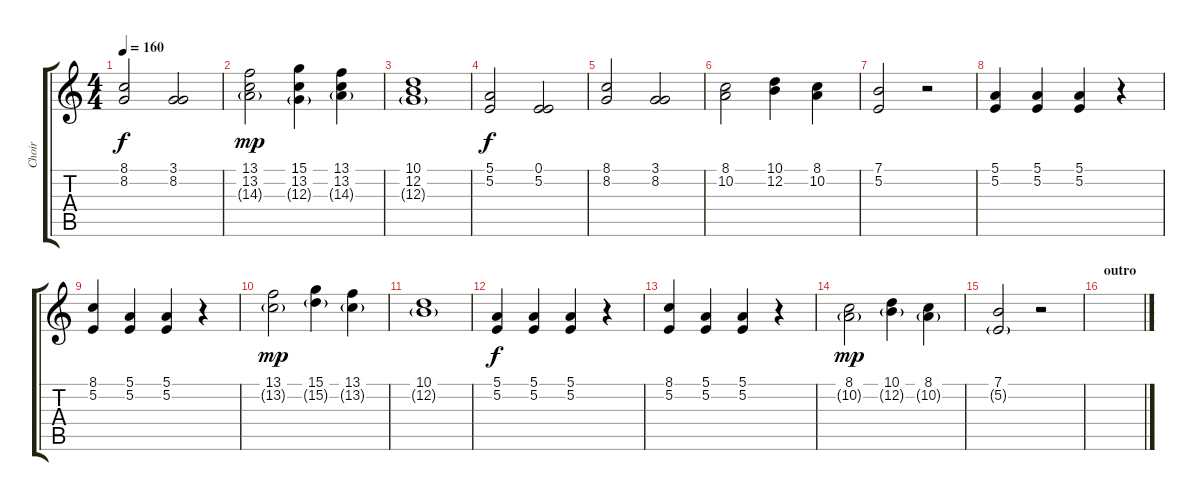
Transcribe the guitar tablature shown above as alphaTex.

\track ("Choir" "Choir") {instrument lead6voice}
\staff {score tabs}
\tuning (E4 B3 G3 D3 A2 E2) {hide}
\ts (4 4)
\tempo 160
\clef g2
\ks c
(8.1 8.2).2{dy f} (3.1 8.2).2 |
(13.1 13.2 14.3{g}).2{dy mp} (15.1 13.2 12.3{g}).4 (13.1 13.2 14.3{g}).4 |
(10.1 12.2 12.3{g}).1 |
(5.1 5.2).2{dy f} (0.1 5.2).2 |
(8.1 8.2).2 (3.1 8.2).2 |
(8.1 10.2).2 (10.1 12.2).4 (8.1 10.2).4 |
(7.1 5.2).2 r.2 |
(5.1 5.2).4 (5.1 5.2).4 (5.1 5.2).4 r.4 |
(8.1 5.2).4 (5.1 5.2).4 (5.1 5.2).4 r.4 |
(13.1 13.2{g}).2{dy mp} (15.1 15.2{g}).4 (13.1 13.2{g}).4 |
(10.1 12.2{g}).1 |
(5.1 5.2).4{dy f} (5.1 5.2).4 (5.1 5.2).4 r.4 |
(8.1 5.2).4 (5.1 5.2).4 (5.1 5.2).4 r.4 |
(8.1 10.2{g}).2{dy mp} (10.1 12.2{g}).4 (8.1 10.2{g}).4 |
(7.1 5.2{g}).2 r.2 |
\section ("" "outro")
